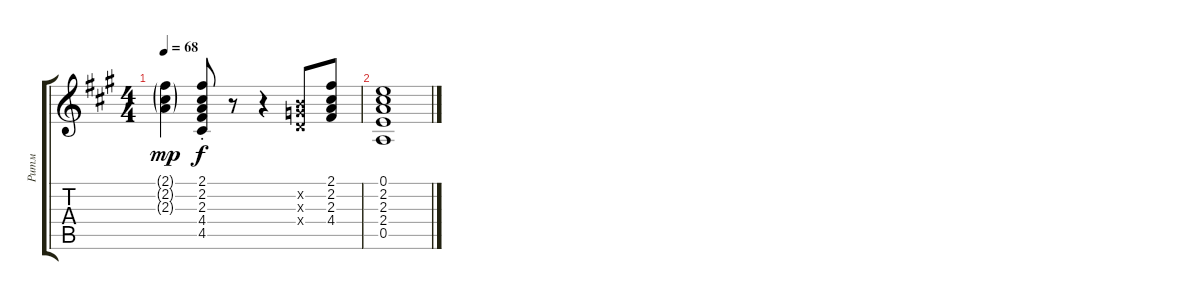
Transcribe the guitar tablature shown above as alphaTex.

\track ("Ритм" "Ритм") {instrument electricguitarclean}
\staff {score tabs}
\tuning (E4 B3 G3 D3 A2 E2) {hide}
\ts (4 4)
\tempo 68
\clef g2
\ks a
(2.1{g} 2.2{g} 2.3{g}).4{dy mp} (2.1{st} 2.2{st} 2.3{st} 4.4{st} 4.5{st}).8{dy f} r.8 r.4 (0.2{x} 0.3{x} 0.4{x}).8 (2.1 2.2 2.3 4.4).8 |
(0.1 2.2 2.3 2.4 0.5).1
